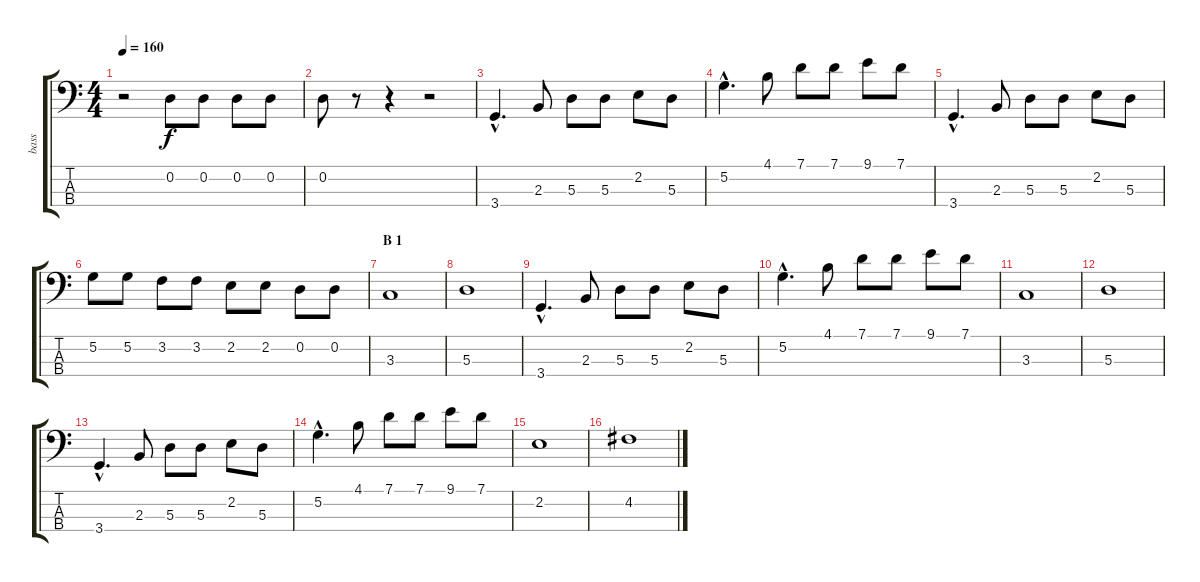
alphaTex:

\track ("bass" "bass") {instrument electricguitarmuted}
\staff {score tabs}
\tuning (G2 D2 A1 E1) {hide}
\ts (4 4)
\tempo 160
\clef f4
\ks c
r.2{dy f} 0.2.8 0.2.8 0.2.8 0.2.8 |
0.2.8 r.8 r.4 r.2 |
3.4{hac}.4{d} 2.3.8 5.3.8 5.3.8 2.2.8 5.3.8 |
5.2{hac}.4{d} 4.1.8 7.1.8 7.1.8 9.1.8 7.1.8 |
3.4{hac}.4{d} 2.3.8 5.3.8 5.3.8 2.2.8 5.3.8 |
5.2.8 5.2.8 3.2.8 3.2.8 2.2.8 2.2.8 0.2.8 0.2.8 |
\section ("" "B 1")
3.3.1 |
5.3.1 |
3.4{hac}.4{d} 2.3.8 5.3.8 5.3.8 2.2.8 5.3.8 |
5.2{hac}.4{d} 4.1.8 7.1.8 7.1.8 9.1.8 7.1.8 |
3.3.1 |
5.3.1 |
3.4{hac}.4{d} 2.3.8 5.3.8 5.3.8 2.2.8 5.3.8 |
5.2{hac}.4{d} 4.1.8 7.1.8 7.1.8 9.1.8 7.1.8 |
2.2.1 |
4.2.1
